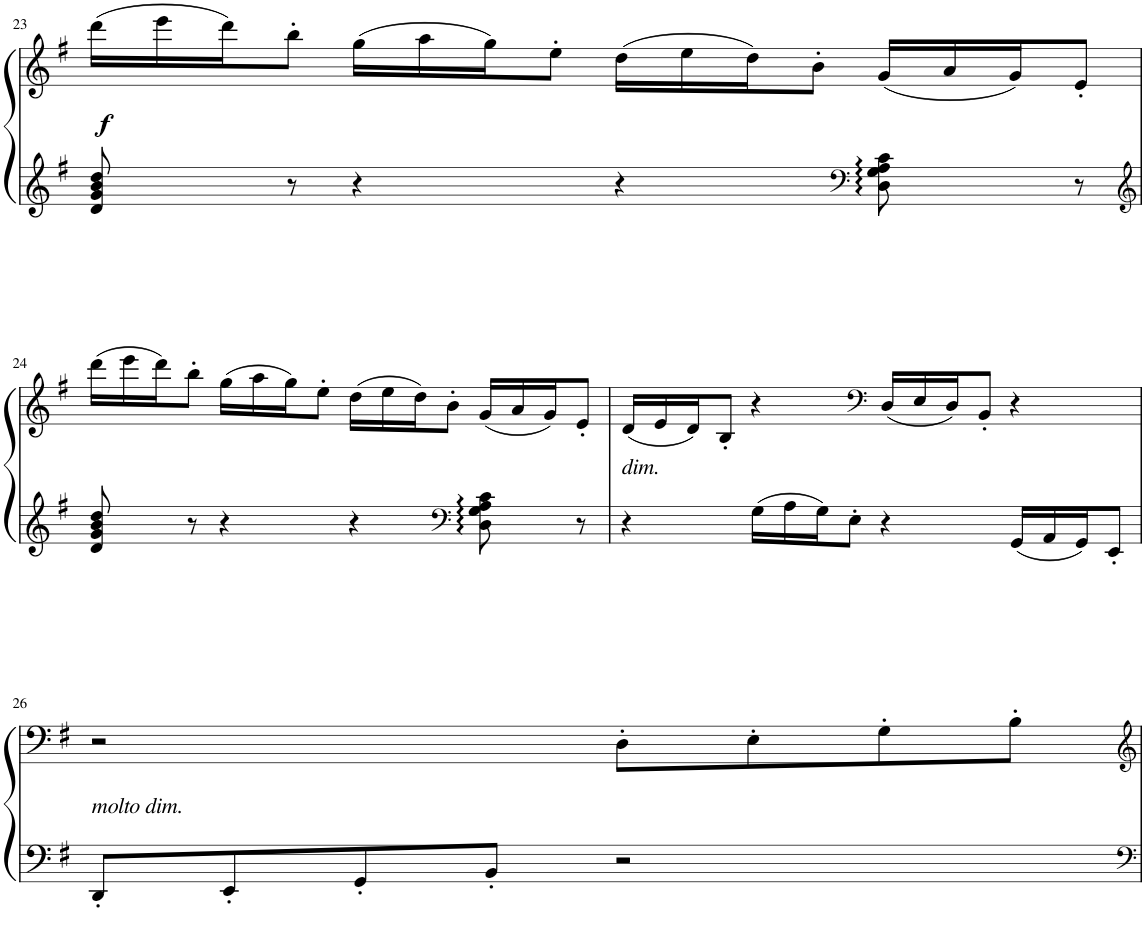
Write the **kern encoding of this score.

**kern	**kern	**dynam
*part1	*part1	*part1
*staff2	*staff1	*staff1/2
*I"Piano	*	*
*I'Pno.	*	*
!!LO:PB:g=z
*clefG2	*clefG2	*
*k[f#]	*k[f#]	*
*M4/4	*M4/4	*
*met(c)	*met(c)	*
*	*Xtuplet	*
=23	=23	=23
!	!	!LO:DY:b
8d/ 8g/ 8b/ 8dd/	(24ddd\LL	f
.	24eee\	.
.	24ddd\J)	.
8r	8bb'\J	.
4r	(24gg\LL	.
.	24aa\	.
.	24gg\J)	.
.	8ee'\J	.
4r	(24dd\LL	.
.	24ee\	.
.	24dd\J)	.
.	8b'\J	.
*clefF4	*	*
8D\ 8G\ 8A\ 8c\	(24g/LL	.
.	24a/	.
.	24g/J)	.
8r	8e'/J	.
!!LO:LB:g=z
=24	=24	=24
*clefG2	*	*
8d/ 8g/ 8b/ 8dd/	(24ddd\LL	.
.	24eee\	.
.	24ddd\J)	.
8r	8bb'\J	.
4r	(24gg\LL	.
.	24aa\	.
.	24gg\J)	.
.	8ee'\J	.
4r	(24dd\LL	.
.	24ee\	.
.	24dd\J)	.
.	8b'\J	.
*clefF4	*	*
8D\ 8G\ 8A\ 8c\	(24g/LL	.
.	24a/	.
.	24g/J)	.
8r	8e'/J	.
=25	=25	=25
!	!LO:TX:b:i:t=dim.	!
4r	(24d/LL	.
.	24e/	.
.	24d/J)	.
.	8B'/J	.
*Xtuplet	*	*
24G\LL	4r	.
24A\	.	.
24G\J	.	.
8E'\J	.	.
*	*clefF4	*
4r	(24D/LL	.
.	24E/	.
.	24D/J)	.
.	8BB'/J	.
24GG/LL	4r	.
24AA/	.	.
24GG/J	.	.
8EE'/J	.	.
!!LO:LB:g=z
=26	=26	=26
!	!LO:TX:b:i:t=molto dim.	!
8DD'/L	2r	.
8EE'/	.	.
8GG'/	.	.
8BB'/J	.	.
2r	8D'\L	.
.	8E'\	.
.	8G'\	.
.	8B'\J	.
=	=	=
*-	*-	*-
